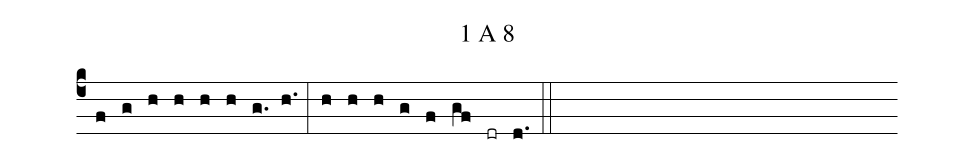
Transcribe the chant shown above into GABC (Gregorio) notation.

name: 1 A 8;
%%
(c4) (f)(g)(h) (h)(h)(h) (g.)(h.) (:) (h)(h)(h) (g)(f) (gf) (dr) (d.) (::)
